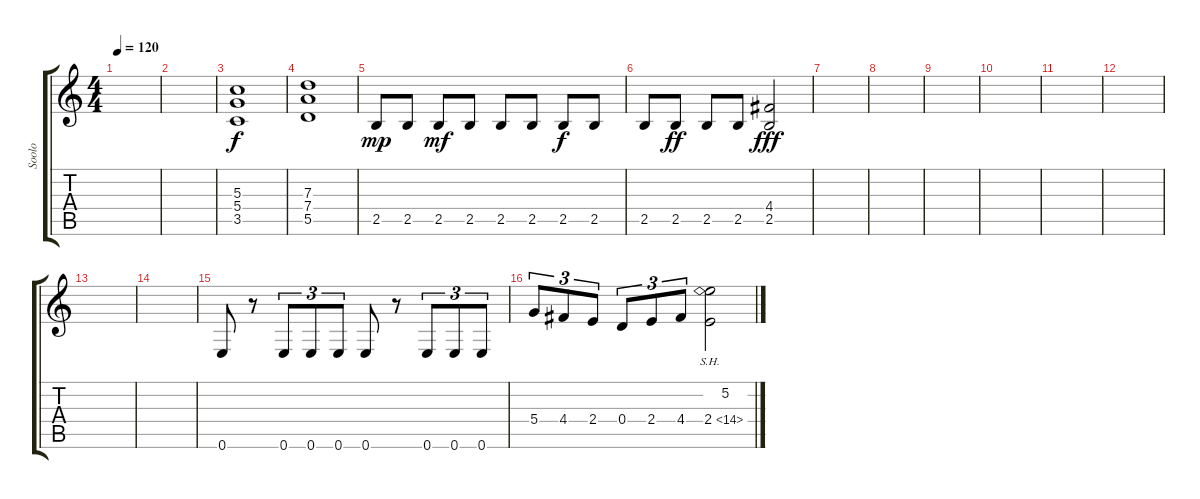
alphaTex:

\track ("Soolo" "Soolo") {instrument distortionguitar}
\staff {score tabs}
\tuning (E4 B3 G3 D3 A2 E2) {hide}
\ts (4 4)
\tempo 120
\clef g2
\ks c
|
|
(5.3 5.4 3.5).1 |
(7.3 7.4 5.5).1 |
2.5.8{dy mp} 2.5.8 2.5.8{dy mf} 2.5.8 2.5.8 2.5.8 2.5.8{dy f} 2.5.8 |
2.5.8 2.5.8{dy ff} 2.5.8 2.5.8 (4.4 2.5).2{dy fff} |
|
|
|
|
|
|
|
|
0.6.8 r.8 0.6.8{tu (3 2)} 0.6.8{tu (3 2)} 0.6.8{tu (3 2)} 0.6.8 r.8 0.6.8{tu (3 2)} 0.6.8{tu (3 2)} 0.6.8{tu (3 2)} |
5.4.8{tu (3 2)} 4.4.8{tu (3 2)} 2.4.8{tu (3 2)} 0.4.8{tu (3 2)} 2.4.8{tu (3 2)} 4.4.8{tu (3 2)} (5.2 2.4{sh 12}).2
